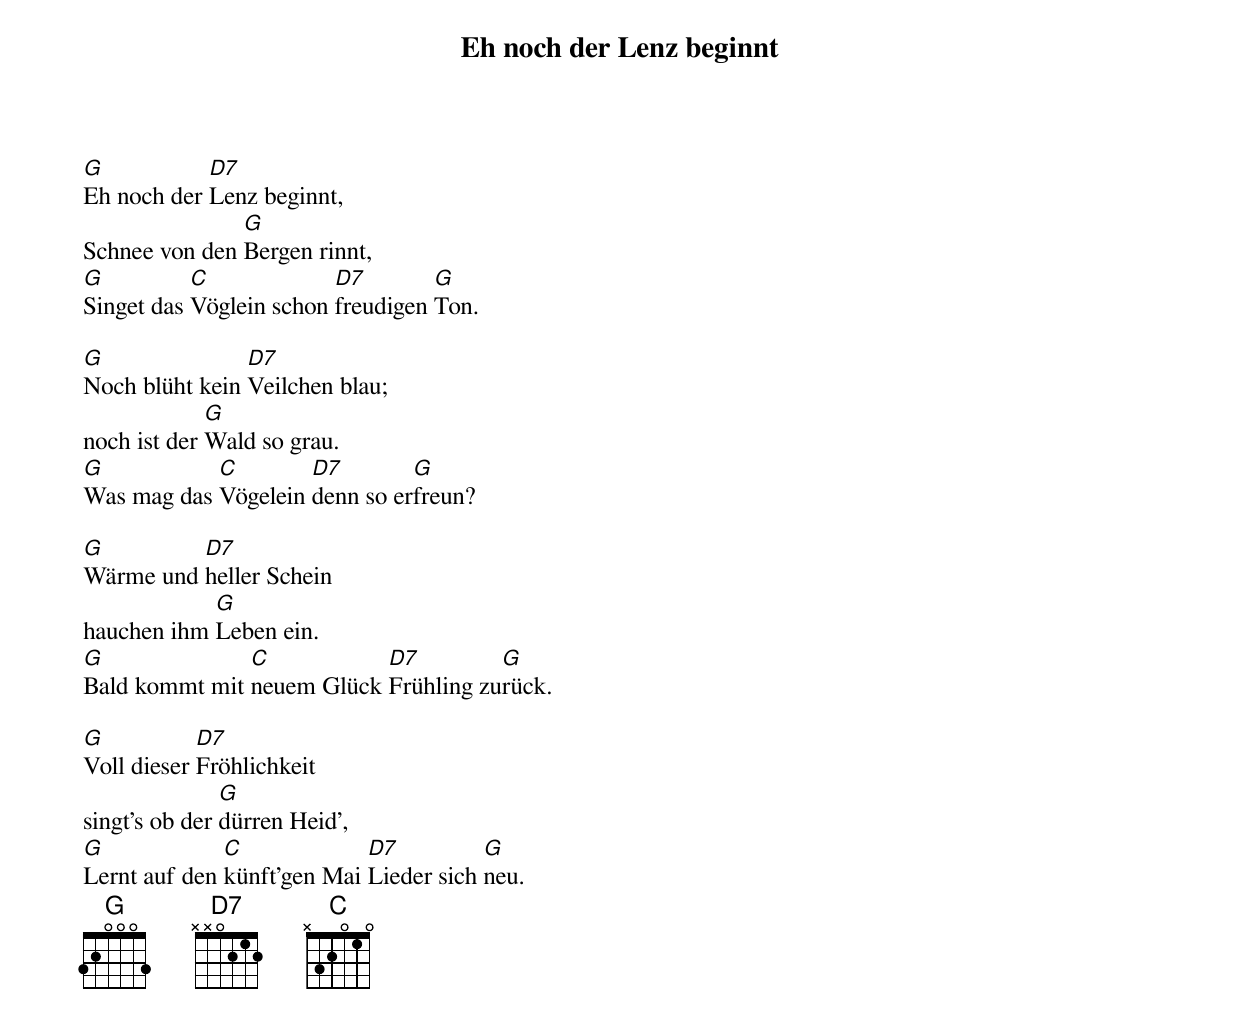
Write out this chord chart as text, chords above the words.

Eh noch der Lenz beginnt

G           D7
Eh noch der Lenz beginnt,
               G
Schnee von den Bergen rinnt,
G          C             D7        G
Singet das Vöglein schon freudigen Ton.

G               D7
Noch blüht kein Veilchen blau;
             G
noch ist der Wald so grau.
G           C        D7        G
Was mag das Vögelein denn so erfreun?

G         D7
Wärme und heller Schein
            G
hauchen ihm Leben ein.
G              C           D7         G
Bald kommt mit neuem Glück Frühling zurück.

G           D7
Voll dieser Fröhlichkeit
               G
singt's ob der dürren Heid',
G             C             D7          G
Lernt auf den künft'gen Mai Lieder sich neu.
